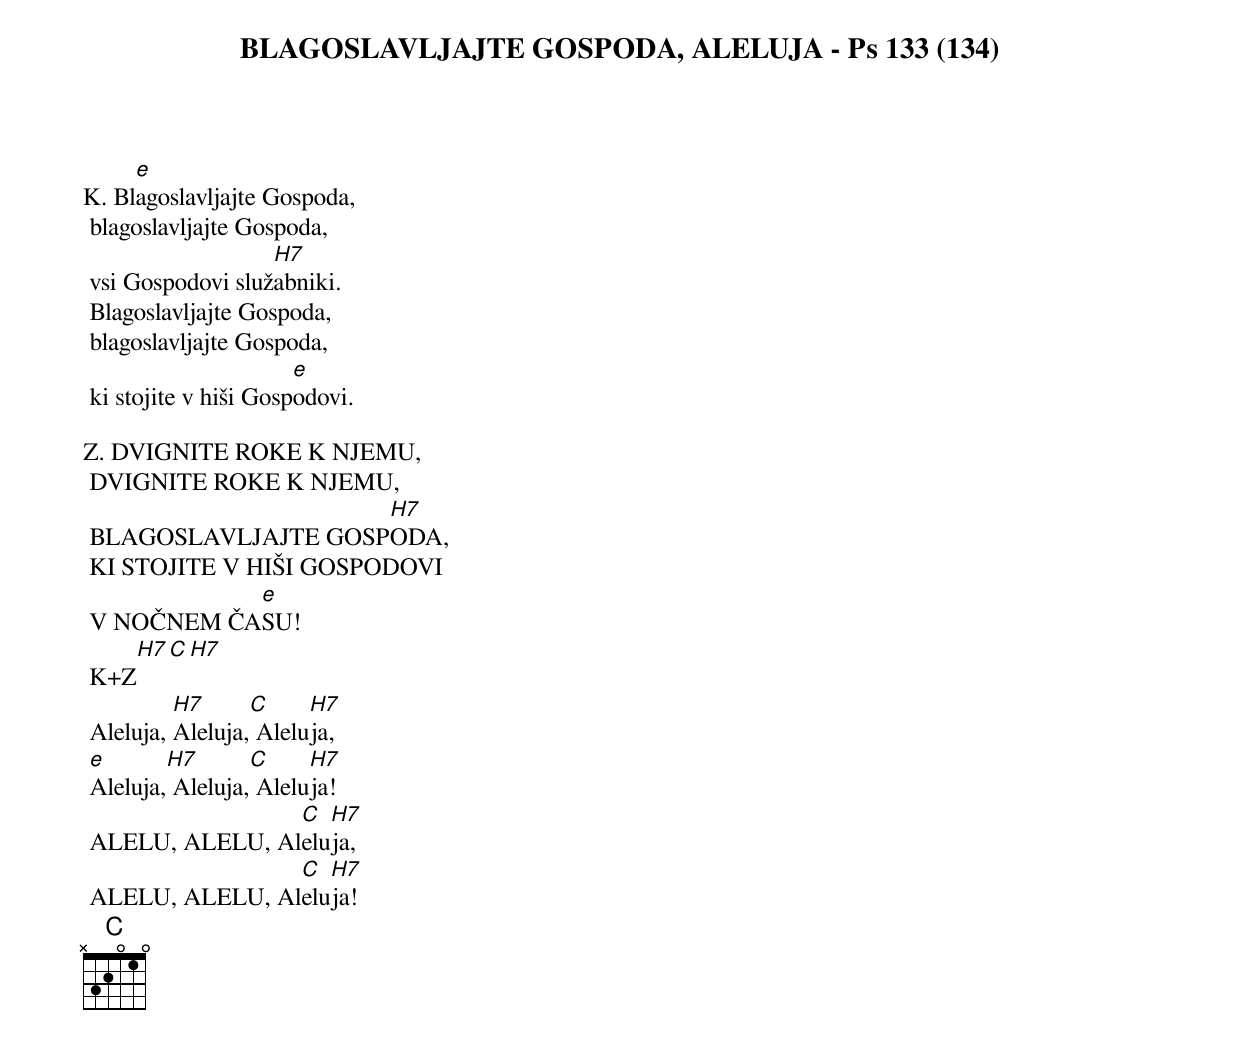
{title: BLAGOSLAVLJAJTE GOSPODA, ALELUJA - Ps 133 (134)}

K.	Bl[e]agoslavljajte Gospoda,
	blagoslavljajte Gospoda,
	vsi Gospodovi služ[H7]abniki.
	Blagoslavljajte Gospoda,
	blagoslavljajte Gospoda,
	ki stojite v hiši Gosp[e]odovi.

Z.	DVIGNITE ROKE K NJEMU,
	DVIGNITE ROKE K NJEMU,
	BLAGOSLAVLJAJTE GOSP[H7]ODA,
	KI STOJITE V HIŠI GOSPODOVI
	V NOČNEM ČA[e]SU!
	K+Z[H7][C][H7]
	Aleluja, [H7]Aleluja,[C] Alelu[H7]ja,
	[e]Aleluja,[H7] Aleluja,[C] Alelu[H7]ja!
	ALELU, ALELU, Al[C]elu[H7]ja,
	ALELU, ALELU, Al[C]elu[H7]ja!
